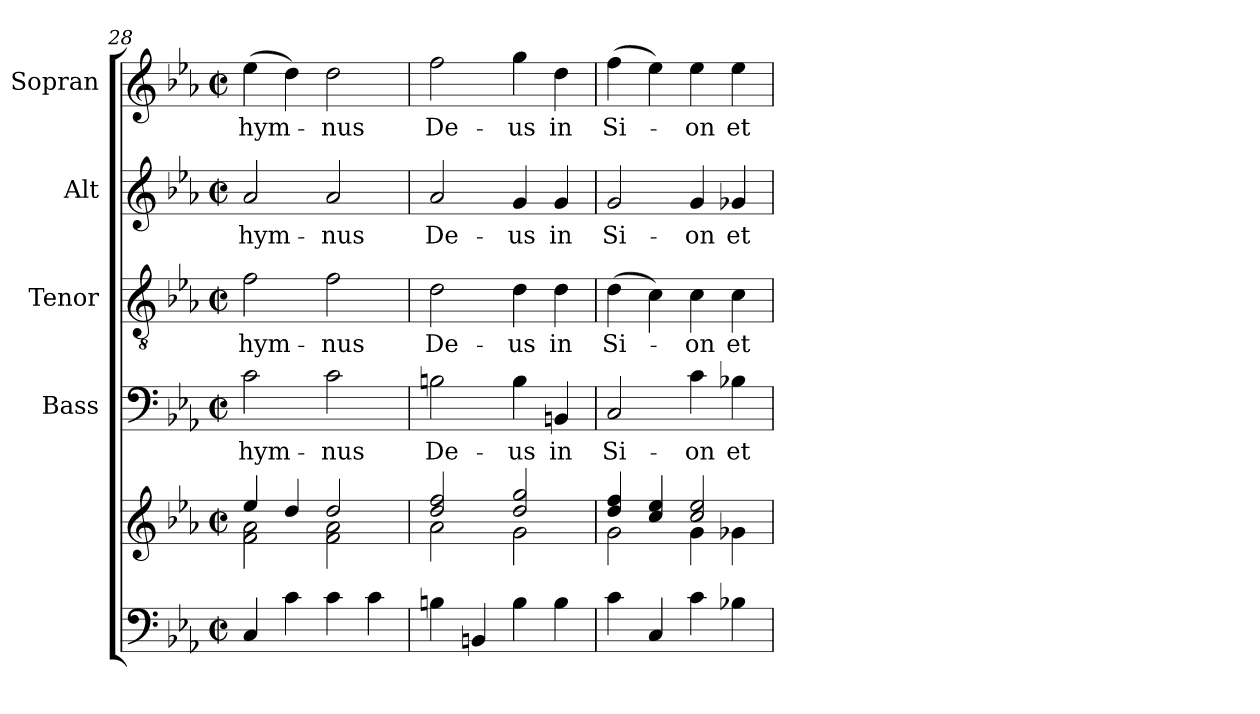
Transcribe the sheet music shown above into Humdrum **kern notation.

**kern	**kern	**kern	**text	**kern	**text	**kern	**text	**kern	**text
*part5	*part5	*part4	*part4	*part3	*part3	*part2	*part2	*part1	*part1
*staff6	*staff5	*staff4	*staff4	*staff3	*staff3	*staff2	*staff2	*staff1	*staff1
*	*	*I"Bass	*	*I"Tenor	*	*I"Alt	*	*I"Sopran	*
*	*	*I'B.	*	*I'T.	*	*I'A.	*	*I'S.	*
*clefF4	*clefG2	*clefF4	*	*clefGv2	*	*clefG2	*	*clefG2	*
*k[b-e-a-]	*k[b-e-a-]	*k[b-e-a-]	*	*k[b-e-a-]	*	*k[b-e-a-]	*	*k[b-e-a-]	*
*E-:	*E-:	*E-:	*	*E-:	*	*E-:	*	*E-:	*
*M2/2	*M2/2	*M2/2	*	*M2/2	*	*M2/2	*	*M2/2	*
*met(c|)	*met(c|)	*met(c|)	*	*met(c|)	*	*met(c|)	*	*met(c|)	*
=28	=28	=28	=28	=28	=28	=28	=28	=28	=28
*	*^	*	*	*	*	*	*	*	*
!	!	!	!	!LO:LY:b	!	!LO:LY:b	!	!LO:LY:b	!	!LO:LY:b
4C/	4ee-/	2f\ 2a-\	2c\	hym-	2f\	hym-	2a-/	hym-	(>4ee-\	hym-
4c\	4dd/	.	.	.	.	.	.	.	4dd\)	.
!	!	!	!	!LO:LY:b	!	!LO:LY:b	!	!LO:LY:b	!	!LO:LY:b
4c\	2dd/	2f\ 2a-\	2c\	-nus	2f\	-nus	2a-/	-nus	2dd\	-nus
4c\	.	.	.	.	.	.	.	.	.	.
=29	=29	=29	=29	=29	=29	=29	=29	=29	=29	=29
!	!	!	!	!LO:LY:b	!	!LO:LY:b	!	!LO:LY:b	!	!LO:LY:b
4Bn\	2dd/ 2ff/	2a-\	2Bn\	De-	2d\	De-	2a-/	De-	2ff\	De-
4BBn/	.	.	.	.	.	.	.	.	.	.
!	!	!	!	!LO:LY:b	!	!LO:LY:b	!	!LO:LY:b	!	!LO:LY:b
4B\	2dd/ 2gg/	2g\	4B\	-us	4d\	-us	4g/	-us	4gg\	-us
!	!	!	!	!LO:LY:b	!	!LO:LY:b	!	!LO:LY:b	!	!LO:LY:b
4B\	.	.	4BBn/	in	4d\	in	4g/	in	4dd\	in
=30	=30	=30	=30	=30	=30	=30	=30	=30	=30	=30
!	!	!	!	!LO:LY:b	!	!LO:LY:b	!	!LO:LY:b	!	!LO:LY:b
4c\	4dd/ 4ff/	2g\	2C/	Si-	(>4d\	Si-	2g/	Si-	(>4ff\	Si-
4C/	4cc/ 4ee-/	.	.	.	4c\)	.	.	.	4ee-\)	.
!	!	!	!	!LO:LY:b	!	!LO:LY:b	!	!LO:LY:b	!	!LO:LY:b
4c\	2cc/ 2ee-/	4g\	4c\	-on	4c\	-on	4g/	-on	4ee-\	-on
!	!	!	!	!LO:LY:b	!	!LO:LY:b	!	!LO:LY:b	!	!LO:LY:b
4B-X\	.	4g-X\	4B-X\	et	4c\	et	4g-X/	et	4ee-\	et
*	*v	*v	*	*	*	*	*	*	*	*
=	=	=	=	=	=	=	=	=	=
*-	*-	*-	*-	*-	*-	*-	*-	*-	*-
